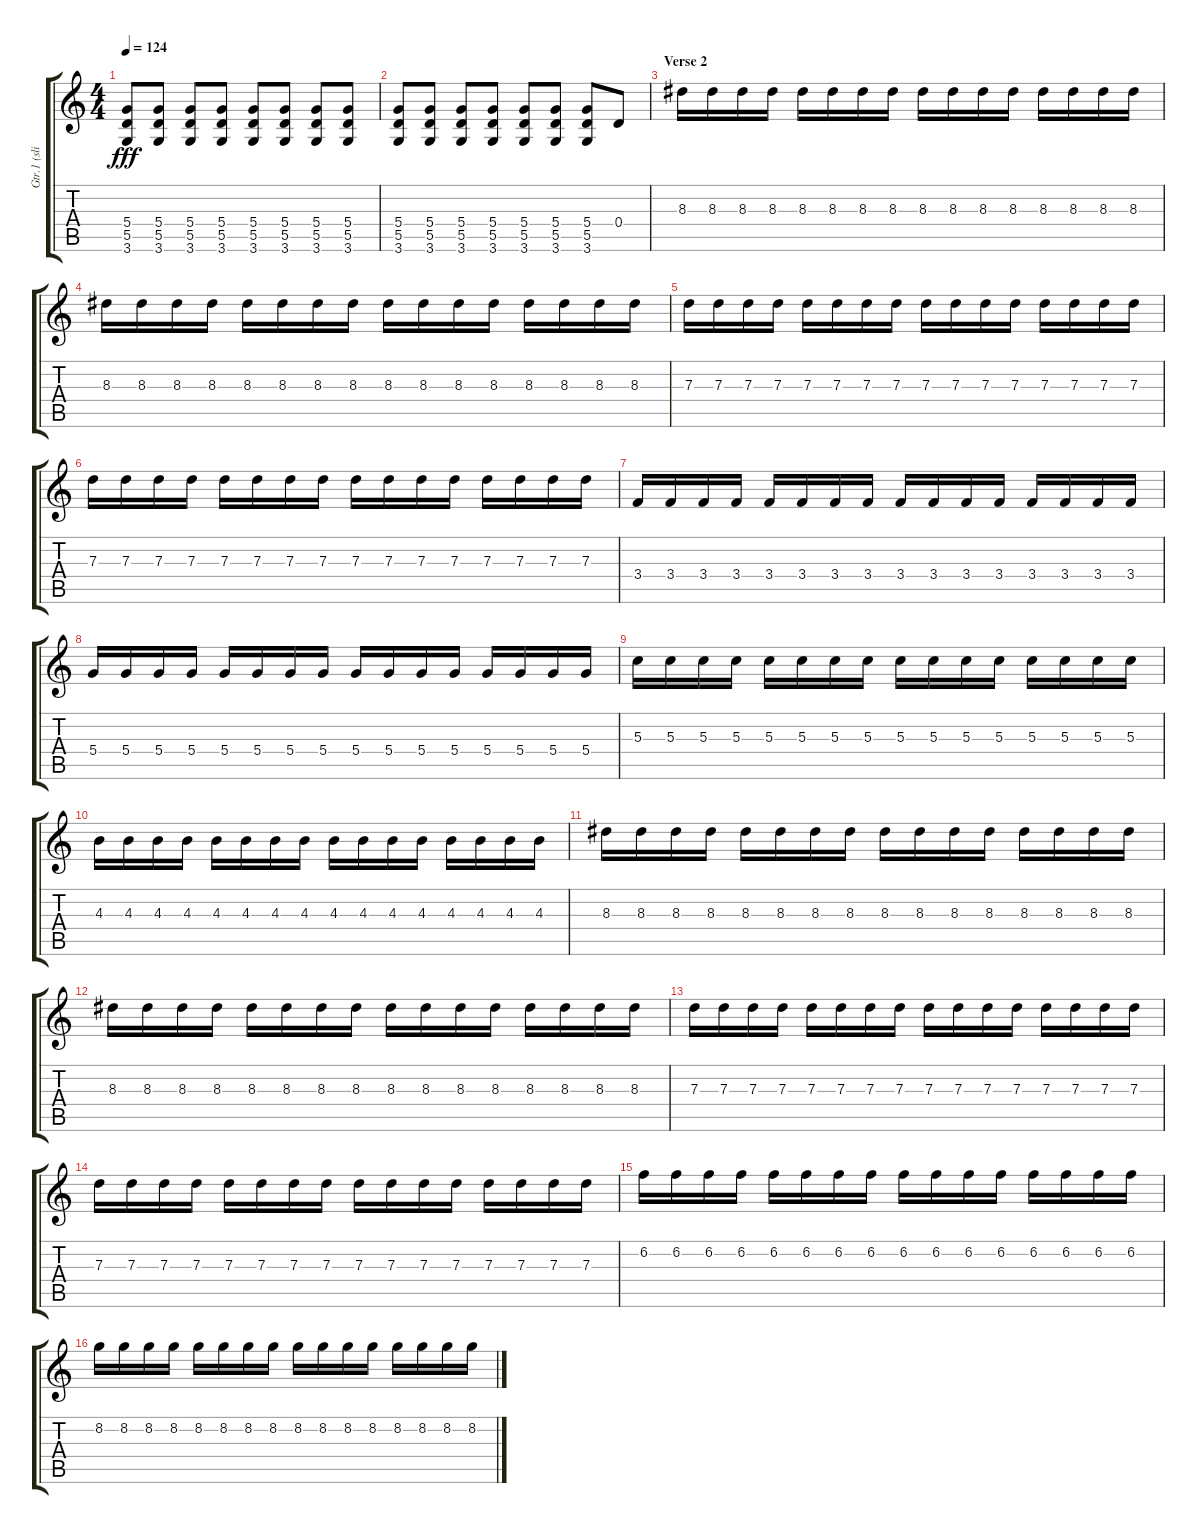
\track ("Gtr.1 (slight disto.)" "Gtr.1 (sli") {instrument overdrivenguitar}
\staff {score tabs}
\tuning (E4 B3 G3 D3 A2 E2) {hide}
\ts (4 4)
\tempo 124
\clef g2
\ks c
(5.4 5.5 3.6).8{dy fff} (5.4 5.5 3.6).8 (5.4 5.5 3.6).8 (5.4 5.5 3.6).8 (5.4 5.5 3.6).8 (5.4 5.5 3.6).8 (5.4 5.5 3.6).8 (5.4 5.5 3.6).8 |
(5.4 5.5 3.6).8 (5.4 5.5 3.6).8 (5.4 5.5 3.6).8 (5.4 5.5 3.6).8 (5.4 5.5 3.6).8 (5.4 5.5 3.6).8 (5.4 5.5 3.6).8 0.4.8 |
\section ("" "Verse 2")
8.3.16{instrument electricguitarmuted} 8.3.16 8.3.16 8.3.16 8.3.16 8.3.16 8.3.16 8.3.16 8.3.16 8.3.16 8.3.16 8.3.16 8.3.16 8.3.16 8.3.16 8.3.16 |
8.3.16 8.3.16 8.3.16 8.3.16 8.3.16 8.3.16 8.3.16 8.3.16 8.3.16 8.3.16 8.3.16 8.3.16 8.3.16 8.3.16 8.3.16 8.3.16 |
7.3.16 7.3.16 7.3.16 7.3.16 7.3.16 7.3.16 7.3.16 7.3.16 7.3.16 7.3.16 7.3.16 7.3.16 7.3.16 7.3.16 7.3.16 7.3.16 |
7.3.16 7.3.16 7.3.16 7.3.16 7.3.16 7.3.16 7.3.16 7.3.16 7.3.16 7.3.16 7.3.16 7.3.16 7.3.16 7.3.16 7.3.16 7.3.16 |
3.4.16 3.4.16 3.4.16 3.4.16 3.4.16 3.4.16 3.4.16 3.4.16 3.4.16 3.4.16 3.4.16 3.4.16 3.4.16 3.4.16 3.4.16 3.4.16 |
5.4.16 5.4.16 5.4.16 5.4.16 5.4.16 5.4.16 5.4.16 5.4.16 5.4.16 5.4.16 5.4.16 5.4.16 5.4.16 5.4.16 5.4.16 5.4.16 |
5.3.16 5.3.16 5.3.16 5.3.16 5.3.16 5.3.16 5.3.16 5.3.16 5.3.16 5.3.16 5.3.16 5.3.16 5.3.16 5.3.16 5.3.16 5.3.16 |
4.3.16 4.3.16 4.3.16 4.3.16 4.3.16 4.3.16 4.3.16 4.3.16 4.3.16 4.3.16 4.3.16 4.3.16 4.3.16 4.3.16 4.3.16 4.3.16 |
8.3.16 8.3.16 8.3.16 8.3.16 8.3.16 8.3.16 8.3.16 8.3.16 8.3.16 8.3.16 8.3.16 8.3.16 8.3.16 8.3.16 8.3.16 8.3.16 |
8.3.16 8.3.16 8.3.16 8.3.16 8.3.16 8.3.16 8.3.16 8.3.16 8.3.16 8.3.16 8.3.16 8.3.16 8.3.16 8.3.16 8.3.16 8.3.16 |
7.3.16 7.3.16 7.3.16 7.3.16 7.3.16 7.3.16 7.3.16 7.3.16 7.3.16 7.3.16 7.3.16 7.3.16 7.3.16 7.3.16 7.3.16 7.3.16 |
7.3.16 7.3.16 7.3.16 7.3.16 7.3.16 7.3.16 7.3.16 7.3.16 7.3.16 7.3.16 7.3.16 7.3.16 7.3.16 7.3.16 7.3.16 7.3.16 |
6.2.16 6.2.16 6.2.16 6.2.16 6.2.16 6.2.16 6.2.16 6.2.16 6.2.16 6.2.16 6.2.16 6.2.16 6.2.16 6.2.16 6.2.16 6.2.16 |
8.2.16 8.2.16 8.2.16 8.2.16 8.2.16 8.2.16 8.2.16 8.2.16 8.2.16 8.2.16 8.2.16 8.2.16 8.2.16 8.2.16 8.2.16 8.2.16
